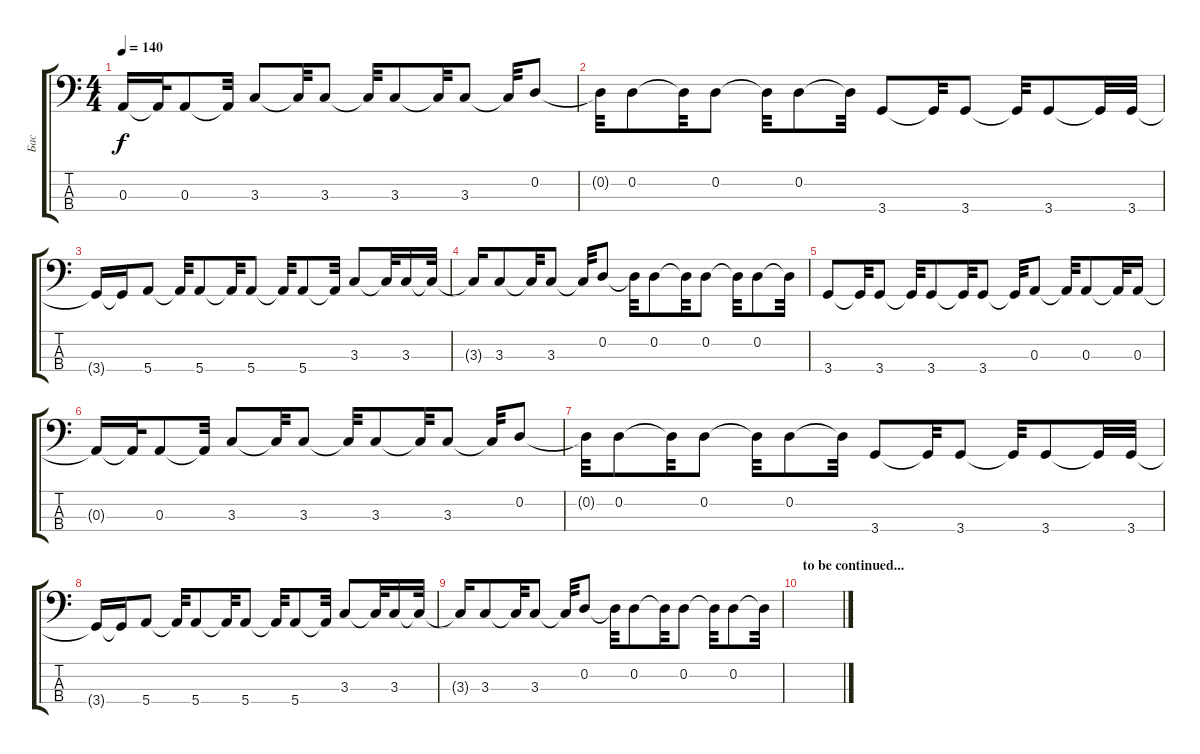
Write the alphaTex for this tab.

\track ("Бас" "Бас") {instrument electricbassfinger}
\staff {score tabs}
\tuning (G2 D2 A1 E1) {hide}
\ts (4 4)
\tempo 140
\clef f4
\ks c
0.3{t}.16{dy f} 0.3{t}.32 0.3.8 0.3{t}.32 3.3.8 3.3{t}.32 3.3.8 3.3{t}.32 3.3.8 3.3{t}.32 3.3.8 3.3{t}.32 0.2.8 |
0.2{t}.32 0.2.8 0.2{t}.32 0.2.8 0.2{t}.32 0.2.8 0.2{t}.32 3.4.8 3.4{t}.32 3.4.8 3.4{t}.32 3.4.8 3.4{t}.32 3.4.32 |
3.4{t}.16 3.4{t}.16 5.4.8 5.4{t}.32 5.4.8 5.4{t}.32 5.4.8 5.4{t}.32 5.4.8 5.4{t}.32 3.3.8 3.3{t}.32 3.3.16 3.3{t}.32 |
3.3{t}.16 3.3.8 3.3{t}.32 3.3.8 3.3{t}.32 0.2.8 0.2{t}.32 0.2.8 0.2{t}.32 0.2.8 0.2{t}.32 0.2.8 0.2{t}.32 |
3.4.8 3.4{t}.32 3.4.8 3.4{t}.32 3.4.8 3.4{t}.32 3.4.8 3.4{t}.32 0.3.8 0.3{t}.32 0.3.8 0.3{t}.32 0.3.16 |
0.3{t}.16 0.3{t}.32 0.3.8 0.3{t}.32 3.3.8 3.3{t}.32 3.3.8 3.3{t}.32 3.3.8 3.3{t}.32 3.3.8 3.3{t}.32 0.2.8 |
0.2{t}.32 0.2.8 0.2{t}.32 0.2.8 0.2{t}.32 0.2.8 0.2{t}.32 3.4.8 3.4{t}.32 3.4.8 3.4{t}.32 3.4.8 3.4{t}.32 3.4.32 |
3.4{t}.16 3.4{t}.16 5.4.8 5.4{t}.32 5.4.8 5.4{t}.32 5.4.8 5.4{t}.32 5.4.8 5.4{t}.32 3.3.8 3.3{t}.32 3.3.16 3.3{t}.32 |
3.3{t}.16 3.3.8 3.3{t}.32 3.3.8 3.3{t}.32 0.2.8 0.2{t}.32 0.2.8 0.2{t}.32 0.2.8 0.2{t}.32 0.2.8 0.2{t}.32 |
\section ("" "to be continued...")
